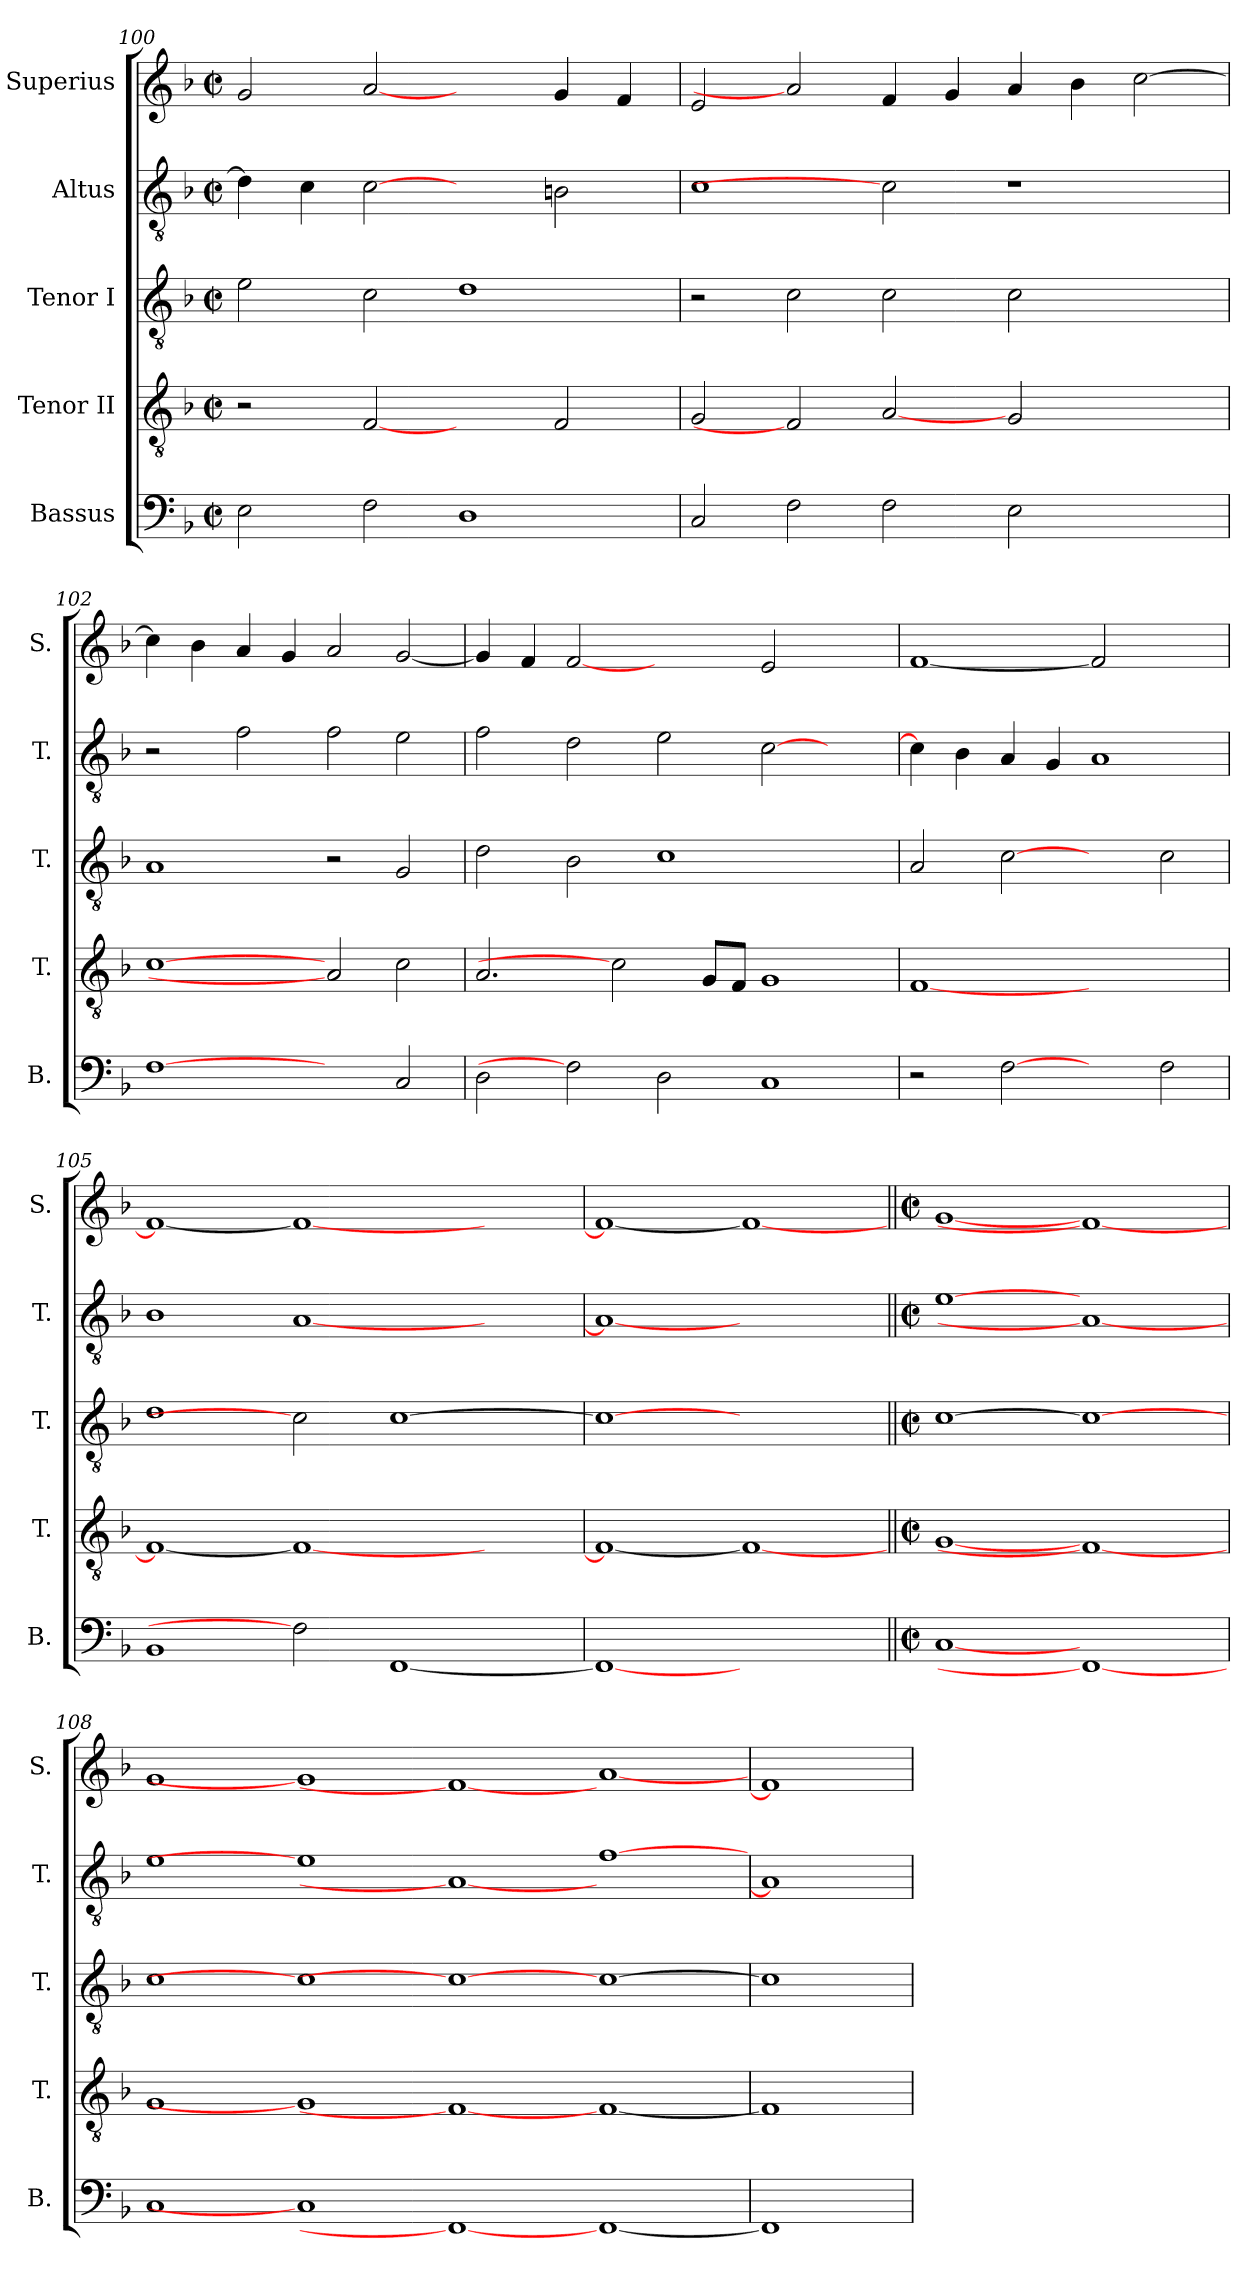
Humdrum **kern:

**kern	**kern	**kern	**kern	**kern
*part5	*part4	*part3	*part2	*part1
*staff5	*staff4	*staff3	*staff2	*staff1
*I"Bassus	*I"Tenor II	*I"Tenor I	*I"Altus	*I"Superius
*I'B.	*I'T.	*I'T.	*I'T.	*I'S.
!!LO:LB:g=z
*clefF4	*clefGv2	*clefGv2	*clefGv2	*clefG2
*	*ITrd7c12	*ITrd7c12	*ITrd7c12	*
*k[b-]	*k[b-]	*k[b-]	*k[b-]	*k[b-]
*F:	*F:	*F:	*F:	*F:
*M2/2	*M2/2	*M2/2	*M2/2	*M2/2
*met(c|)	*met(c|)	*met(c|)	*met(c|)	*met(c|)
=100	=100	=100	=100	=100
2Ei\	2r	2Ei\	4Di\]	2gi/
.	.	.	4Ci\	.
2Fi\	[2FFi	2Ci\	[2Ci	[2ai
1Di	2ryy	1Di	2ryy	2ryy
.	2FFi/	.	2BBni\	4gi/
.	.	.	.	4fi/
=101	=101	=101	=101	=101
2Ci/	2GGi/	2r	1Ci	2ei/
2Fi\	2FFi]	2Ci\	.	2ai]
2Fi\	[2AAi	2Ci\	2Ci]	4fi/
.	.	.	.	4gi/
2Ei\	2GGi/	2Ci\	1r	4ai/
.	.	.	.	4b-i\
2ryy	2ryy	2ryy	.	[>2cci\
=102	=102	=102	=102	=102
[1Fi	[1Ci	1AAi	2r	4cci\]
.	.	.	.	4b-i\
.	.	.	2Fi\	4ai/
.	.	.	.	4gi/
2ryy	2AAi]	2r	2Fi\	2ai/
2Ci/	2Ci\	2GGi/	2Ei\	[<2gi/
!!LO:PB:g=z
=103	=103	=103	=103	=103
2Di\	2.AAi/	2Di\	2Fi\	4gi/]
.	.	.	.	4fi/
2Fi]	.	2BB-i\	2Di\	[2fi
.	2Ci]	.	.	.
2Di\	.	1Ci	2Ei\	2ryy
.	8GGi/L	.	.	.
.	8FFi/J	.	.	.
1Ci	1GGi	.	[>2Ci\	2ei/
.	.	2ryy	2ryy	2ryy
=104	=104	=104	=104	=104
2r	[<1FFi	2AAi/	4Ci\]	[<1fi
.	.	.	4BB-i\	.
[2Fi	.	[2Ci	4AAi/	.
.	.	.	4GGi/	.
2ryy	1ryy	2ryy	1AAi	2fi]
2Fi\	.	2Ci\	.	2ryy
=105	=105	=105	=105	=105
1BB-i	1FFi_<	1Di	1BB-i	1fi_<
2Fi]	1FFi_	2Ci]	[<1AAi	1fi_
[<1FFi	.	[>1Ci	.	.
.	2ryy	.	2ryy	2ryy
=106	=106	=106	=106	=106
1FFi_<	1FFi_<	1Ci_>	1AAi_<	1fi_<
1ryy	1FFi_	1ryy	1ryy	1fi_
!!LO:LB:g=z
=107||	=107||	=107||	=107||	=107||
*M2/2	*M2/2	*M2/2	*M2/2	*M2/2
*met(c|)	*met(c|)	*met(c|)	*met(c|)	*met(c|)
[1Ci	[1GGi	[1Ci	[1Ei	[1gi
1FFi_	1FFi_	1Ci_	1AAi_	1fi_
=108	=108	=108	=108	=108
1Ci	1GGi	1Ci	1Ei	1gi
1Ci]	1GGi]	1Ci]	1Ei]	1gi]
1FFi_	1FFi_	1Ci_	1AAi_	1fi_
[<1FFi	[<1FFi	[>1Ci	[>1Fi	[<1ai
=109	=109	=109	=109	=109
1FFi]	1FFi]	1Ci]	1AAi]	1fi]
=	=	=	=	=
*-	*-	*-	*-	*-
